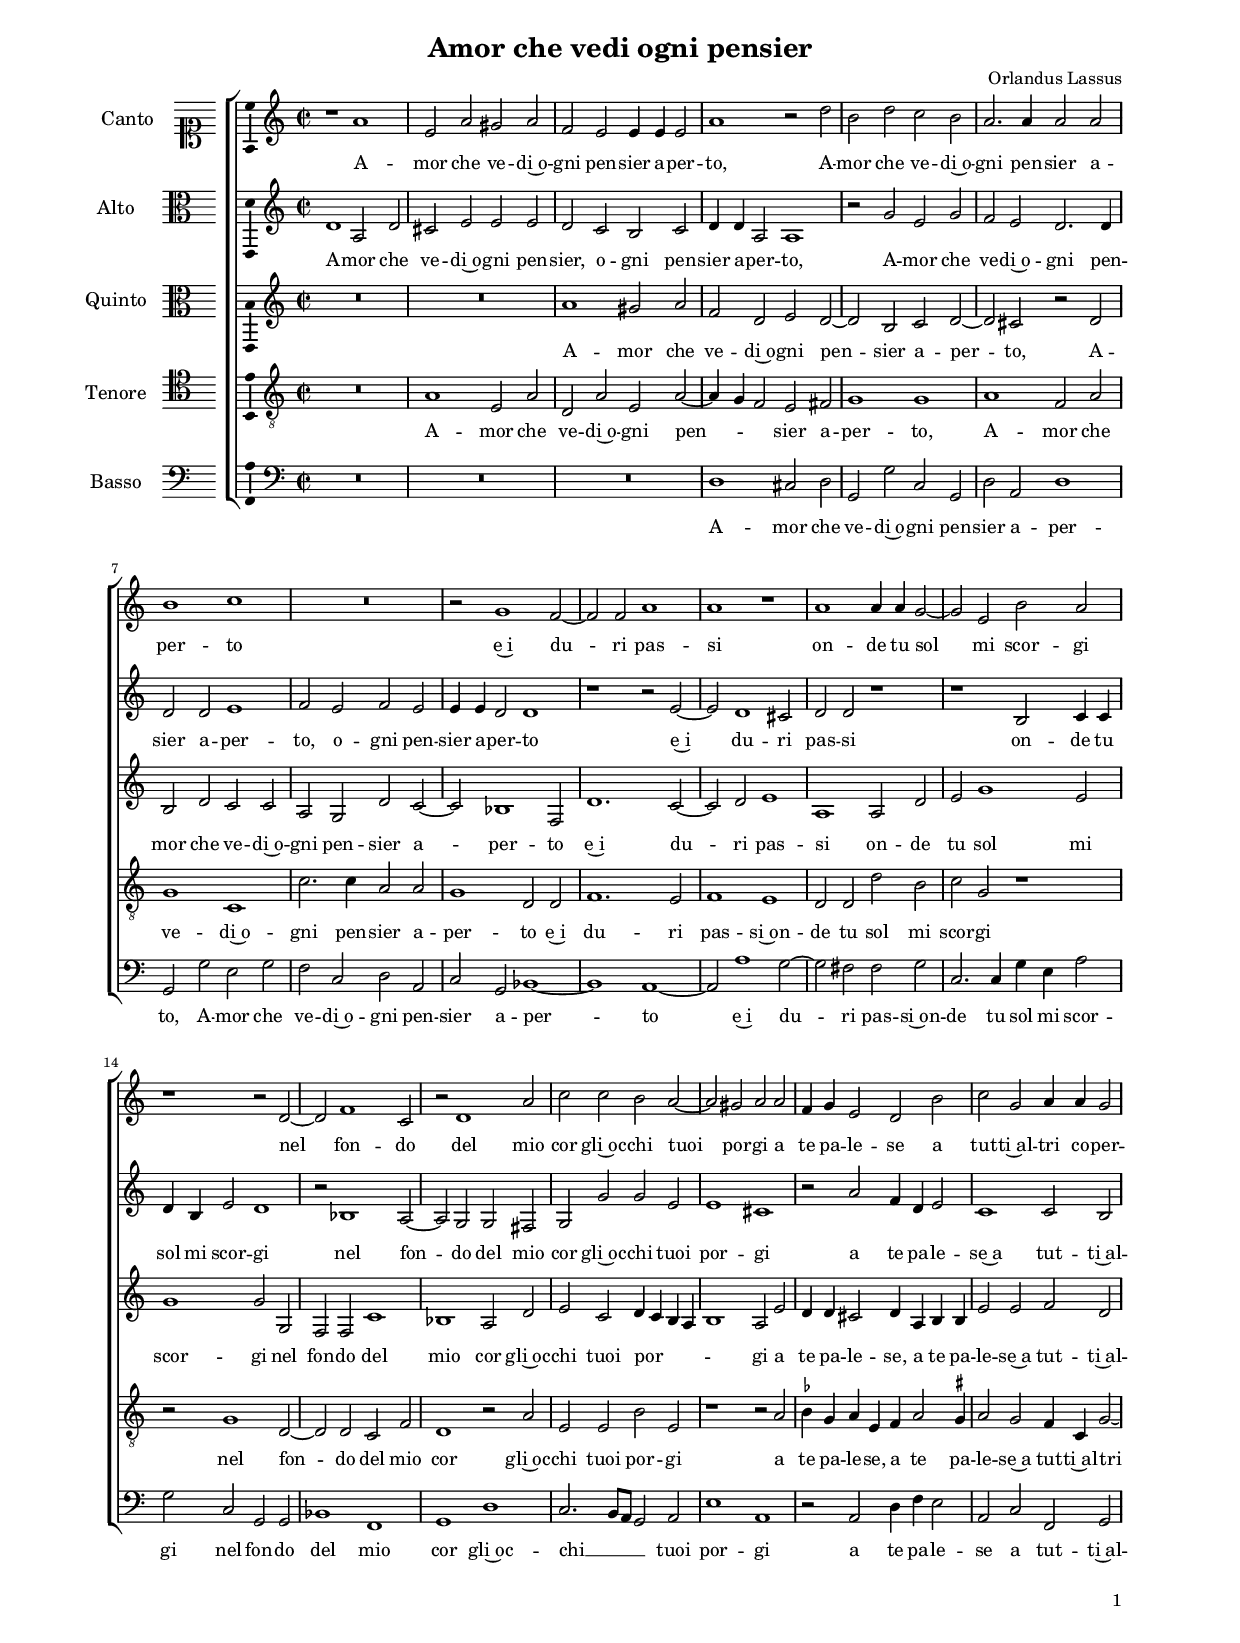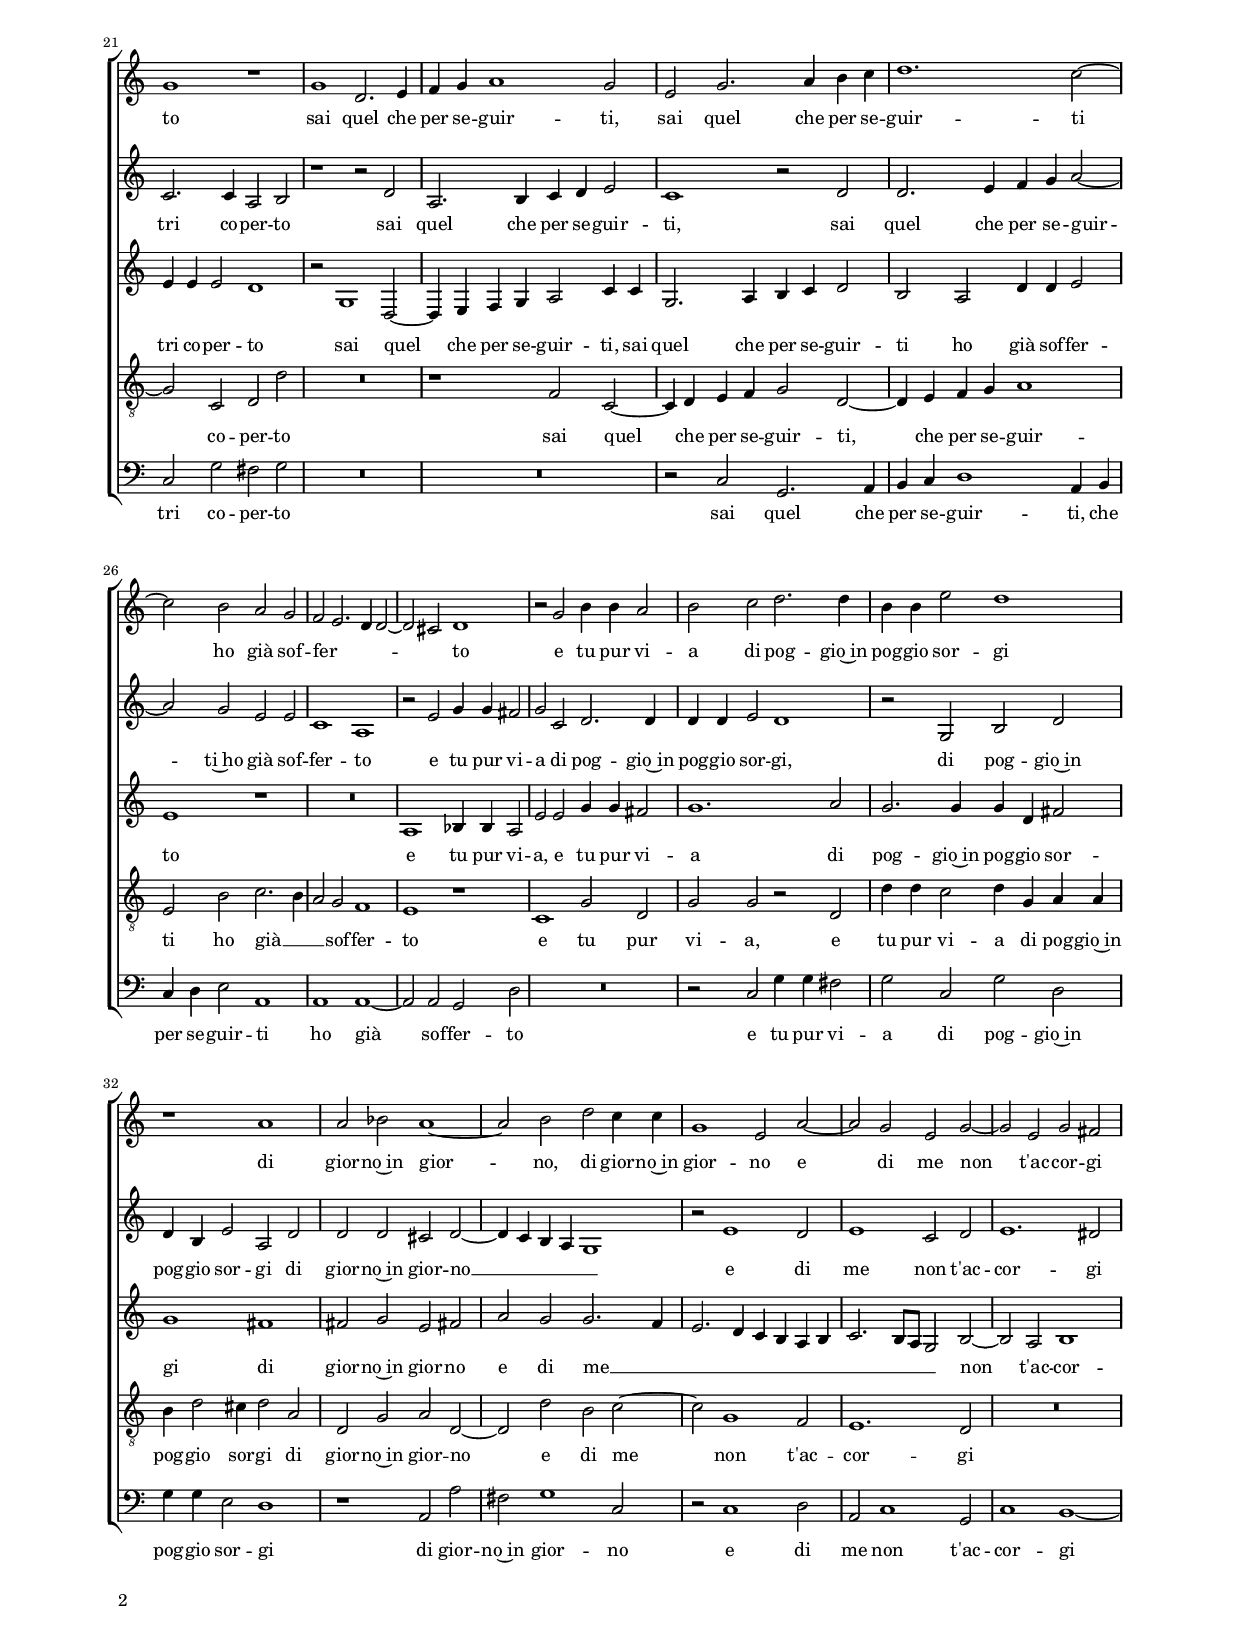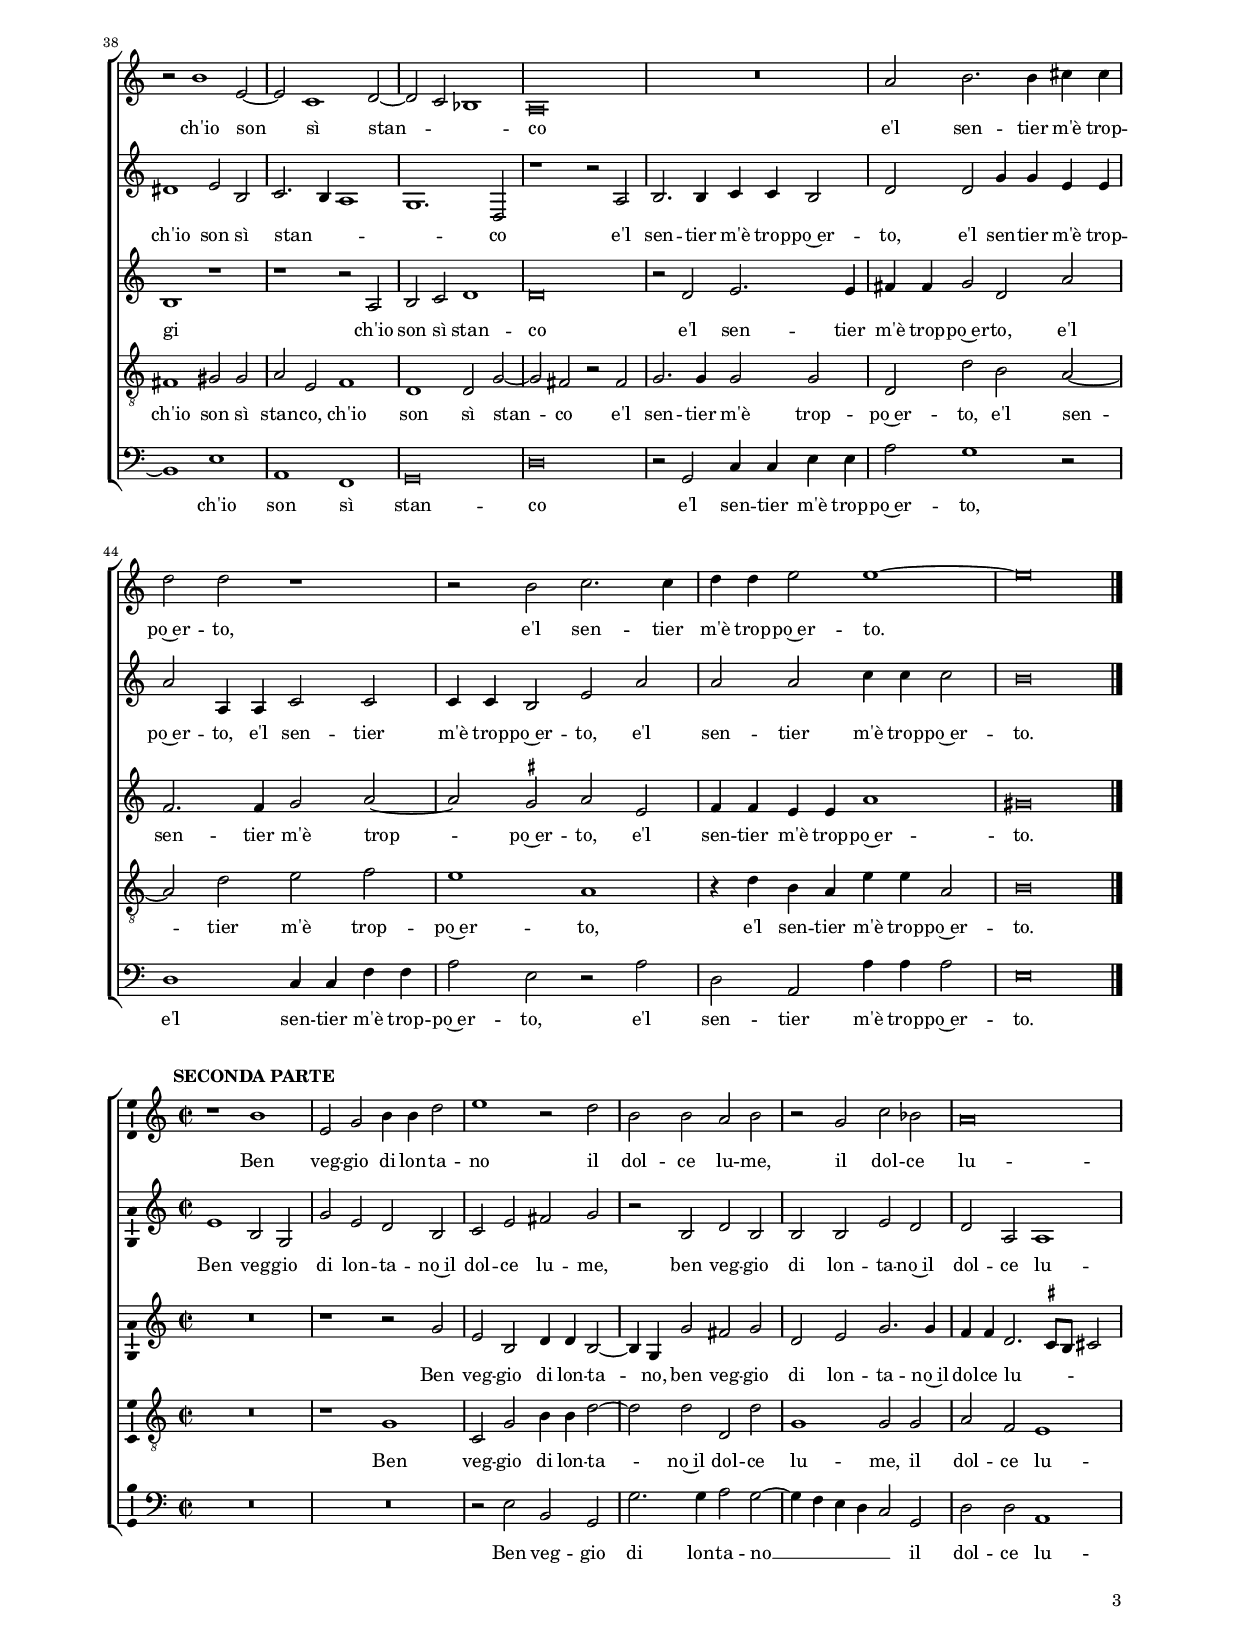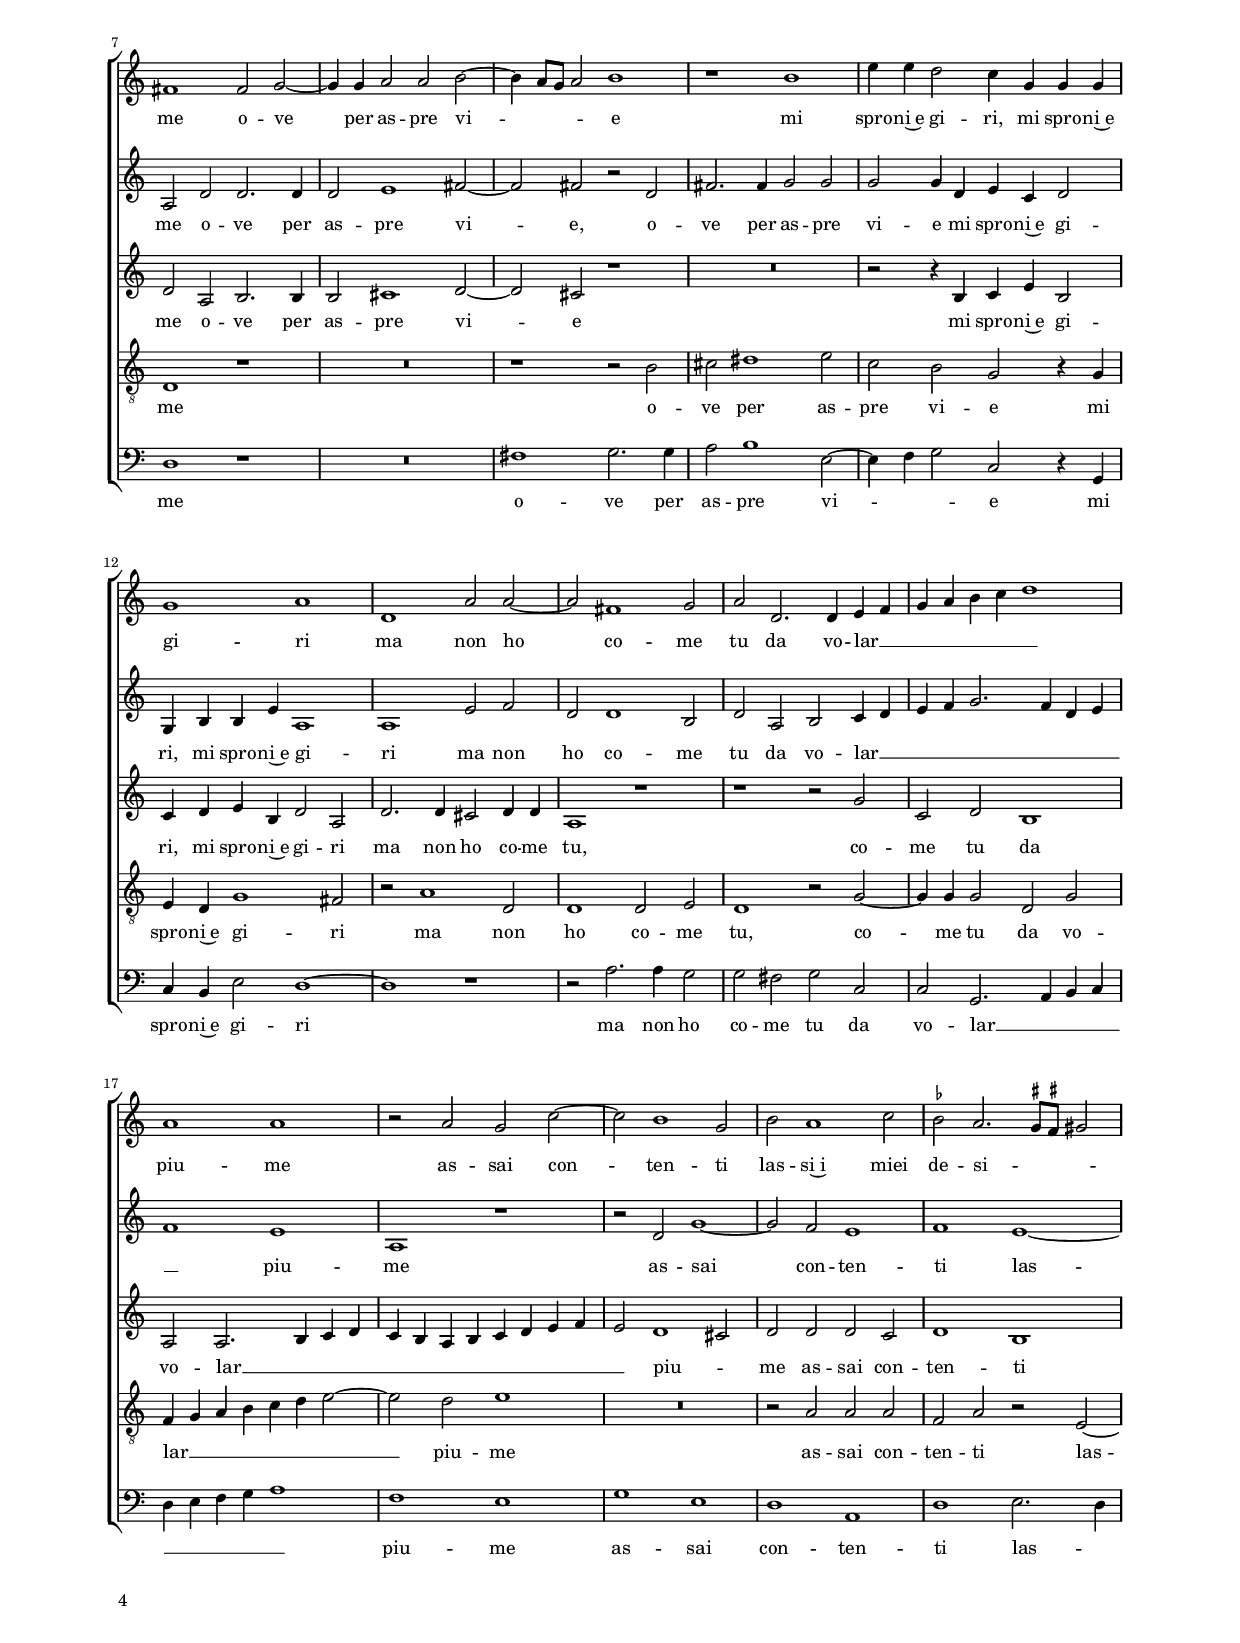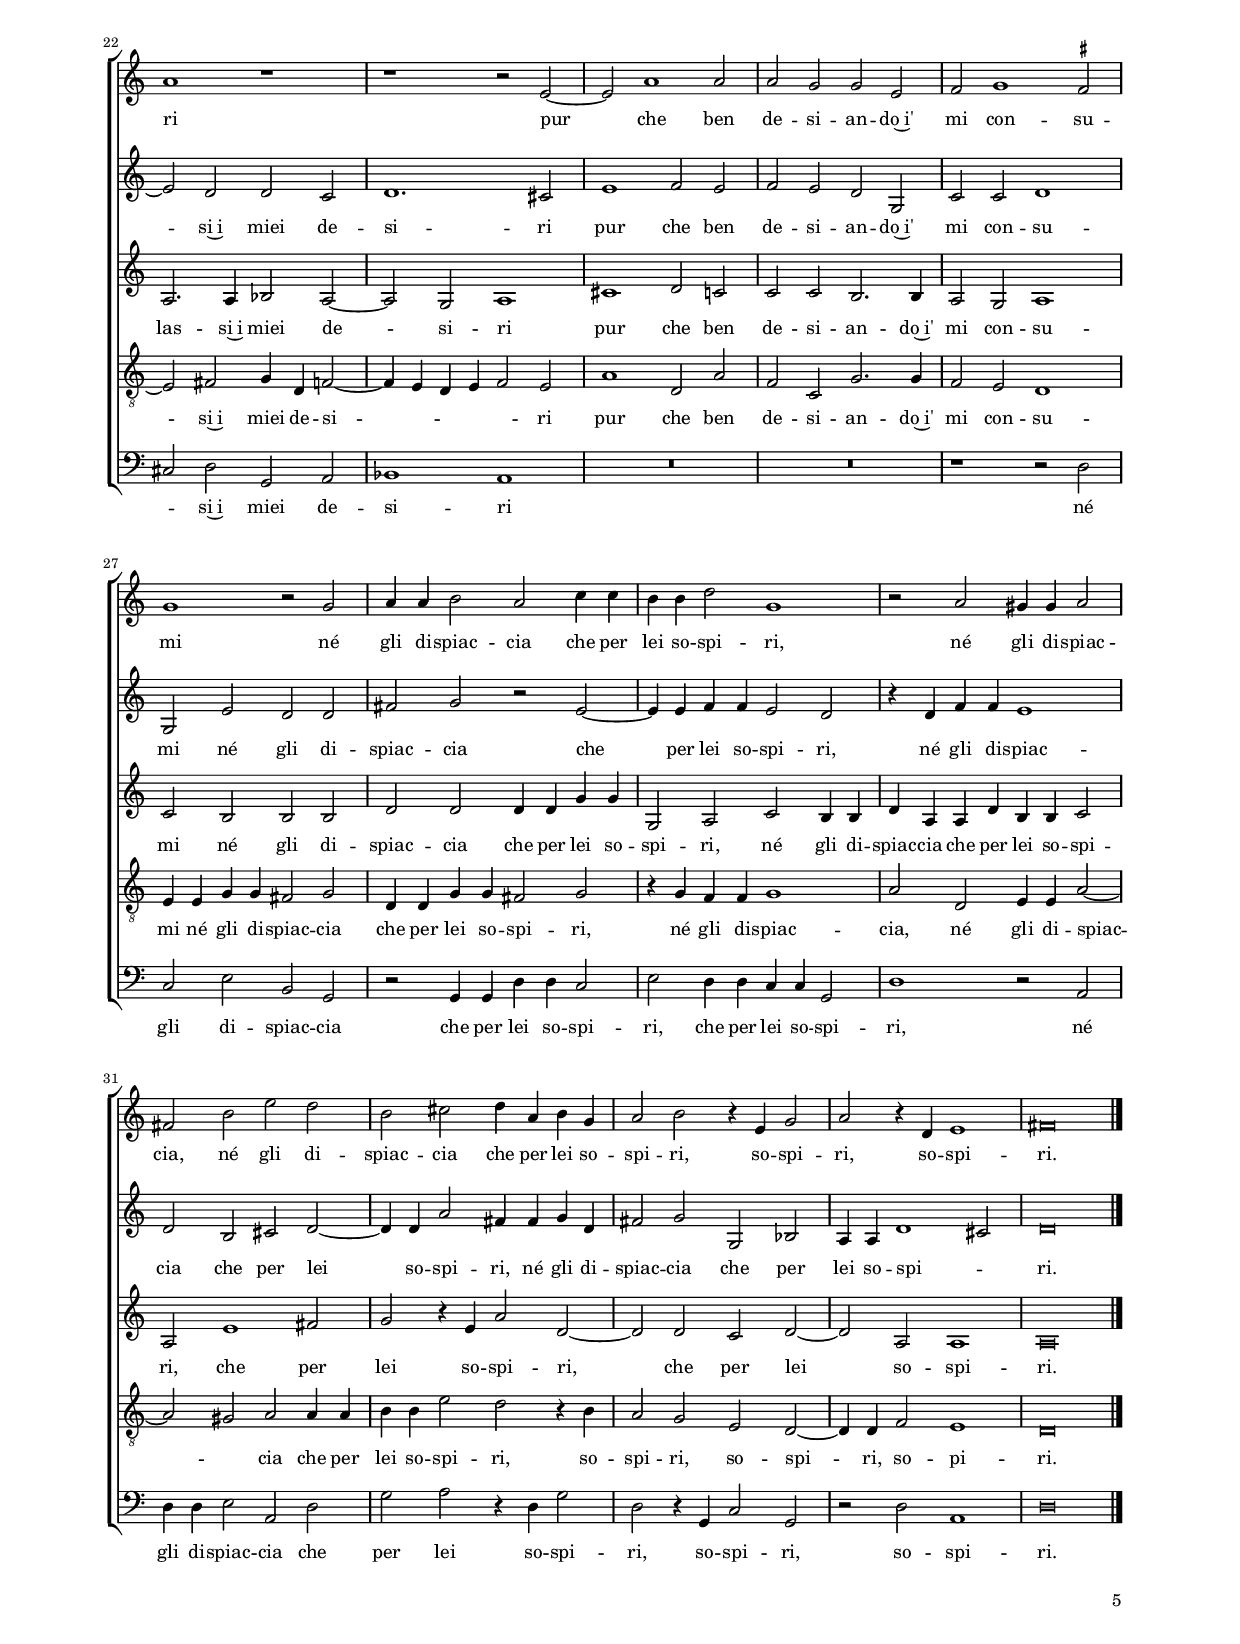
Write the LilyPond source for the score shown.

\header
{
  title="Amor che vedi ogni pensier"
  composer="Orlandus Lassus"
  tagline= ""
}

\version "2.24.1"
\language deutsch
#(set-global-staff-size 15)
% #(set-default-paper-size "letter")
#(ly:set-option 'point-and-click #f)

	
	ficta = { \once \set suggestAccidentals = ##t }
	
	forget = #(define-music-function (music) (ly:music?) #{
		\accidentalStyle forget
		$music
		\accidentalStyle default
		#})


\paper
	{
	top-margin = 1.8 \cm
	bottom-margin = 1.2 \cm
	left-margin = 2 \cm
	right-margin = 2 \cm
	ragged-bottom = ##f
	ragged-last-bottom = ##t
	print-page-number = ##f
	score-system-spacing = #'((basic-distance . 16) (minimum-distance . 14) (padding . 5) (strechability . 150))
	system-system-spacing = #'((basic-distance . 16) (minimum-distance . 14) (padding . 5) (strechability . 150))
	oddFooterMarkup=\markup   \fill-line { "" \fromproperty #'page:page-number-string }
	evenFooterMarkup=\markup  \fill-line { \fromproperty #'page:page-number-string "" }
	last-bottom-spacing = #'((basic-distance . 12) (minimum-distance . 7) (padding . 4))
	systems-per-page = 3
	page-count = 5
%	min-systems-per-page = 3
	}

global = {
	\key c \major
	\time 2/2 \set Score.measureLength = #(ly:make-moment 2/1)
	\skip 1*2*47 \bar "|."
	}
	

incipitcantus = \markup { \score {
	{
	\set Staff.instrumentName = \markup { \fontsize #1 "Canto" }
	\key c \major
	\clef soprano
	s4 \bar ""
	}
	\layout  {
	raggedright = ##t
	indent = 1.5 \cm
	line-width = 2.4 \cm
	\context { \Staff \remove Time_signature_engraver }
	\override Staff.Clef.Y-extent = #'(0 . 0)
	}} \hspace #1 }
      
      
incipitaltus = \markup { \score {
	{
	\set Staff.instrumentName = \markup { \fontsize #1 "Alto" }
	\key c \major
	\clef alto
	s4 \bar ""
	}
	\layout  {
	raggedright = ##t
	indent = 1.5 \cm
	line-width = 2.4 \cm
	\context { \Staff \remove Time_signature_engraver }
	\override Staff.Clef.Y-extent = #'(0 . 0)
	}} \hspace #1 }
      
      
incipitquintus = \markup { \score {
	{
	\set Staff.instrumentName = \markup { \fontsize #1 "Quinto" }
	\key c \major
	\clef alto
	s4 \bar ""
	}
	\layout  {
	raggedright = ##t
	indent = 1.5 \cm
	line-width = 2.4 \cm
	\context { \Staff \remove Time_signature_engraver }
	\override Staff.Clef.Y-extent = #'(0 . 0)
	}} \hspace #1 }
    

incipittenor = \markup { \score {
	{
	\set Staff.instrumentName = \markup { \fontsize #1 "Tenore" }
	\key c \major
	\clef tenor
	s4 \bar ""
	}
	\layout  {
	raggedright = ##t
	indent = 1.5 \cm
	line-width = 2.4 \cm
	\context { \Staff \remove Time_signature_engraver }
	\override Staff.Clef.Y-extent = #'(0 . 0)
	}} \hspace #1 }
      
      
incipitbassus = \markup { \score {
	{
	\set Staff.instrumentName = \markup { \fontsize #1 "Basso" }
	\key c \major
	\clef bass
	s4 \bar ""
	}
	\layout  {
	raggedright = ##t
	indent = 1.5 \cm
	line-width = 2.4 \cm
	\context { \Staff \remove Time_signature_engraver }
	\override Staff.Clef.Y-extent = #'(0 . 0)
	}} \hspace #1 }


cantus =  \relative c''
	{
	r1 a
	e2 a gis a
	f2 e e4 e e2
	a1 r2 d
%5
	h2 d c h |
	a2. a4 a2 a
	h1 c
	R\breve
	r2 g1 f2~
%10
	f2 f a1 |
	a1 r
	a1 a4 a g2~
	g2 e h' a
	r1 r2 d,~
%15
	d2 f1 c2 |
	r2 d1 a'2
	c2 c h a~
	a2 gis a a
	f4 g e2 d h'
%20
	c2 g a4 a g2 |
	g1 r
	g1 d2. e4
	f4 g a1 g2
	e2 g2. a4 h c
%25
	d1. c2~ |
	c2 h a g
	f2 e2. d4 d2~
	d2 cis d1
	r2 g h4 h a2
%30
	h2 c d2. d4 |
	h4 h e2 d1
	r1 a
	a2 b a1~
	a2 h d c4 c
%35
	g1 e2 a~ |
	a2 g e g~
	g2 e g fis
	r2 h1 e,2~
	e2 c1 d2~
%40
	d2 c b1 |
	a\breve
	R\breve
	a'2 h2. h4 cis4 cis
	d2 d r1
%45
	r2 h c2. c4 |
	d4 d e2 e1~
	e\breve |
	}


altus =  \relative c'
	{
	d1 a2 d
	cis2 e e e
	d2 c h c
	d4 d a2 a1
%5
	r2 g' e g |
	f2 e d2. d4
	d2 d e1
	f2 e f e
	e4 e d2 d1
%10
	r1 r2 e~ |
	e2 d1 cis2
	d2 d r1
	r1 h2 c4 c
	d4 h e2 d1
%15
	r2 b1 a2~ |
	a2 g g fis
	g2 g' g e
	e1 cis
	r2 a' f4 d e2
%20
	c1 c2 h |
	c2. c4 a2 h
	r1 r2 d
	a2. h4 c d e2
	c1 r2 d
%25
	d2. e4 f g a2~ |
	a2 g e e
	c1 a
	r2 e' g4 g fis2
	g2 c, d2. d4
%30
	d4 d e2 d1 |
	r2 g, h d
	d4 h e2 a, d
	d2 d cis d~
	d4 c h a g1
%35
	r2 e'1 d2 |
	e1 c2 d
	e1. dis2
	dis1 e2 h
	c2. h4 a1
%40
	g1. d2 |
	r1 r2 a'
	h2. h4 c c h2
	d2 d g4 g e e
	a2 a,4 a c2 c
%45
	c4 c h2 e a
	a2 a c4 c c2
	h\breve |
	}


quintus =  \relative c'
	{
	R\breve
	R\breve
	a'1 gis2 a
	f2 d e d~
%5
	d2 h c d~ |
	d2 cis r d
	h2 d c c
	a2 g d' c~
	c2 b1 f2
%10
	d'1. c2~ |
	c2 d e1
	a,1 a2 d
	e2 g1 e2
	g1 g2 g,
%15
	f2 f c'1 |
	b1 a2 d
	e2 c d4 c h a
	h1 a2 e'
	d4 d cis2 d4 a h h
%20
	e2 e f d |
	e4 e e2 d1
	r2 g,1 d2~
	d4 e f g a2 c4 c
	g2. a4 h c d2
%25
	h2 a d4 d e2 |
	e1 r
	R\breve
	a,1 b4 b a2
	e'2 e g4 g fis2
%30
	g1. a2 |
	g2. g4 g d fis2
	g1 fis
	fis2 g e fis!
	a2 g g2. f4
%35
	e2. d4 c h a h |
	c2. h8 a g2 h~
	h2 a h1
	h1 r
	r1 r2 a
%40
	h2 c d1 |
	d\breve
	r2 d e2. e4
	fis4 fis g2 d a'
	f2. f4 g2 a~
%45
	a2 \ficta gis a e |
	f4 f e e a1
	gis\breve |
	}


tenor  =  \relative c'
	{
	R\breve
	a1 e2 a
	d,2 a' e a~
	a4 g f2 e fis
%5
	g1 g |
	a1 f2 a
	g1 c,
	c'2. c4 a2 a
	g1 d2 d
%10
	f1. e2 |
	f1 e
	d2 d d' h
	c2 g r1
	r2 g1 d2~
%15
	d2 d c f |
	d1 r2 a'
	e2 e h' e,
	r1 r2 a
	\ficta b4 g a e f a2 \ficta gis4
%20
	a2 g f4 c g'2~ |
	g2 c, d d'
	R\breve
	r1 f,2 c~
	c4 d e f g2 d~
%25
	d4 e f g a1 |
	e2 h' c2. h4
	a2 g f1
	e1 r
	c1 g'2 d
%30
	g2 g r d |
	d'4 d c2 d4 g, a a
	h4 d2 cis4 d2 a
	d,2 g a d,~
	d2 d' h c~
%35
	c2 g1 f2 |
	e1. d2 % originally dis2
	R\breve
	fis1 gis2 gis
	a2 e f1
%40
	d1 d2 g~ |
	g2 fis r fis
	g2. g4 g2 g
	d2 d' h a~
	a2 d e f
%45
	e1 a, |
	r4 d h a e' e a,2
	h\breve |
	}


bassus  =  \relative c
	{
	R\breve
	R\breve
	R\breve
	d1 cis2 d
%5
	g,2 g' c, g |
	d'2 a d1
	g,2 g' e g
	f2 c d a
	c2 g b1~
%10
	b1 a~ |
	a2 a'1 g2~
	g2 fis fis g
	c,2. c4 g' e a2
	g2 c, g g
%15
	b1 f |
	g1 d'
	c2. h8 a g2 a
	e'1 a,
	r2 a d4 f e2
%20
	a,2 c f, g |
	c2 g' fis g
	R\breve
	R\breve
	r2 c, g2. a4
%25
	h4 c d1 a4 h |
	c4 d e2 a,1
	a1 a~
	a2 a g d'
	R\breve
%30
	r2 c g'4 g fis2 |
	g2 c, g' d
	g4 g e2 d1
	r1 a2 a'
	fis2 g1 c,2
%35
	r2 c1 d2 |
	a2 c1 g2
	c1 h~
	h1 e
	a,1 f
%40
	g\breve |
	d'\breve
	r2 g, c4 c e e
	a2 g1 r2
	d1 c4 c f f
%45
	a2 e r a |
	d,2 a a'4 a a2
	e\breve |
	}


lyricscantus = \lyricmode {
	A -- mor che ve -- di~o -- gni pen -- sier a -- per -- to,
	A -- mor che ve -- di~o -- gni pen -- sier a -- per -- to
	e~i du -- ri pas -- si on -- de tu sol mi scor -- gi
	nel fon -- do del mio cor gli~oc -- chi tuoi por -- gi
	a te pa -- le -- se a tut -- ti~al -- tri co -- per -- to
	sai quel che per se -- guir -- ti,
	sai quel che per se -- guir -- ti ho già sof -- fer -- _ _ _ _ to
	e tu pur vi -- a di pog -- gio~in pog -- gio sor -- gi
	di gior -- no~in gior -- no,
	di gior -- no~in gior -- no e di me non t'ac -- cor -- gi
	ch'io son sì stan -- _ _ co e'l sen -- tier m'è trop -- po~er -- to,
	e'l sen -- tier m'è trop -- po~er -- to.
	}


lyricsaltus = \lyricmode {
	A -- mor che ve -- di~o -- gni pen -- sier,
	o -- gni pen -- sier a -- per -- to,
	A -- mor che ve -- di~o -- gni pen -- sier a -- per -- to,
	o -- gni pen -- sier a -- per -- to
	e~i du -- ri pas -- si on -- de tu sol mi scor -- gi
	nel fon -- do del mio cor gli~oc -- chi tuoi por -- gi
	a te pa -- le -- se~a tut -- ti~al -- tri co -- per -- to
	sai quel che per se -- guir -- ti,
	sai quel che per se -- guir -- ti~ho già sof -- fer -- to
	e tu pur vi -- a di pog -- gio~in pog -- gio sor -- gi,
	di pog -- gio~in pog -- gio sor -- gi
	di gior -- no~in gior -- no __ _ _ _ _ e di me non t'ac -- cor -- gi
	ch'io son sì stan -- _ _ _ co e'l sen -- tier m'è trop -- po~er -- to,
	e'l sen -- tier m'è trop -- po~er -- to,
	e'l sen -- tier m'è trop -- po~er -- to,
	e'l sen -- tier m'è trop -- po~er -- to.
	}


lyricsquintus = \lyricmode {
	A -- mor che ve -- di~o -- gni pen -- sier a -- per -- to,
	A -- mor che ve -- di~o -- gni pen -- sier a -- per -- to
	e~i du -- ri pas -- si on -- de tu sol mi scor -- gi
	nel fon -- do del mio cor gli~oc -- chi tuoi por -- _ _ _ _ gi
	a te pa -- le -- se,
	a te pa -- le -- se~a tut -- ti~al -- tri co -- per -- to
	sai quel che per se -- guir -- ti,
	sai quel che per se -- guir -- ti ho già sof -- fer -- to
	e tu pur vi -- a,
	e tu pur vi -- a di pog -- gio~in pog -- gio sor -- gi
	di gior -- no~in gior -- no e di me __ _ _ _ _ _ _ _ _ _ _ _ non t'ac -- cor -- gi
	ch'io son sì stan -- co e'l sen -- tier m'è trop -- po~er -- to,
	e'l sen -- tier m'è trop -- po~er -- to,
	e'l sen -- tier m'è trop -- po~er -- to.
	}


lyricstenor = \lyricmode {
	A -- mor che ve -- di~o -- gni pen -- _ _ sier a -- per -- to,
	A -- mor che ve -- di~o -- gni pen -- sier a -- per -- to
	e~i du -- ri pas -- si~on -- de tu sol mi scor -- gi
	nel fon -- do del mio cor gli~oc -- chi tuoi por -- gi
	a te pa -- le -- se,
	a te pa -- le -- se~a tut -- ti~al -- tri co -- per -- to
	sai quel che per se -- guir -- ti,
	che per se -- guir -- ti ho già __ _ _ sof -- fer -- to
	e tu pur vi -- a,
	e tu pur vi -- a di pog -- gio~in pog -- gio sor -- gi
	di gior -- no~in gior -- no e di me non t'ac -- cor -- gi
	ch'io son sì stan -- co,
	ch'io son sì stan -- co e'l sen -- tier m'è trop -- po~er -- to,
	e'l sen -- tier m'è trop -- po~er -- to,
	e'l sen -- tier m'è trop -- po~er -- to.
	}


lyricsbassus = \lyricmode {
	A -- mor che ve -- di~o -- gni pen -- sier a -- per -- to,
	A -- mor che ve -- di~o -- gni pen -- sier a -- per -- to
	e~i du -- ri pas -- si~on -- de tu sol mi scor -- gi
	nel fon -- do del mio cor gli~oc -- chi __ _ _ _ tuoi por -- gi
	a te pa -- le -- se a tut -- ti~al -- tri co -- per -- to
	sai quel che per se -- guir -- ti,
	che per se -- guir -- ti ho già sof -- fer -- to
	e tu pur vi -- a di pog -- gio~in pog -- gio sor -- gi
	di gior -- no~in gior -- no e di me non t'ac -- cor -- gi
	ch'io son sì stan -- co e'l sen -- tier m'è trop -- po~er -- to,
	e'l sen -- tier m'è trop -- po~er -- to,
	e'l sen -- tier m'è trop -- po~er -- to.
	}


\score
{  
	% \transpose {
	\new ChoirStaff \with { \override StaffGrouper.staff-staff-spacing.basic-distance = #12 }
	<<

	\new Staff << \global
	\new Voice="v1" {
		\set Staff.instrumentName=\incipitcantus
		\set Staff.midiInstrument = "reed organ"
		\clef violin
		\cantus }
	\new Lyrics \lyricsto "v1" {\lyricscantus }
	>>


	\new Staff << \global
	\new Voice="v2" {
		\set Staff.instrumentName=\incipitaltus
		\set Staff.midiInstrument = "reed organ"
		\clef violin 
		\altus}
	\new Lyrics \lyricsto "v2" {\lyricsaltus }
	>>


	\new Staff << \global
	\new Voice="v5" {
		\set Staff.instrumentName=\incipitquintus
		\set Staff.midiInstrument = "reed organ"
		\clef violin
		\quintus}
	\new Lyrics \lyricsto "v5" {\lyricsquintus }
	>>


	\new Staff << \global
	\new Voice="v3" {
		\set Staff.instrumentName=\incipittenor
		\set Staff.midiInstrument = "reed organ"
		\clef "G_8"
		\tenor }
	\new Lyrics \lyricsto "v3" {\lyricstenor }
	>>


	\new Staff << \global
	\new Voice="v4" {
		\set Staff.instrumentName=\incipitbassus
		\set Staff.midiInstrument = "reed organ"
		\clef bass
		\bassus }
	\new Lyrics \lyricsto "v4" {\lyricsbassus}
	>>

	>>
	% } % transpose

	\layout
	{
	indent = 2 \cm
	\context { \Staff \override TimeSignature.break-visibility = #end-of-line-invisible }
	\context { \Lyrics \override VerticalAxisGroup.nonstaff-relatedstaff-spacing.padding = #1.4 }
	\context { \Staff \consists Ambitus_engraver }
	\context { \Score \override BarNumber.padding = #2 }
	\context { \Voice \override NoteHead.style = #'baroque }
	}


\midi
	{
	\tempo 2 = 90
	}

}

%%%%%%%%%%%%%%%%%%%%  SECUNDA PARS %%%%%%%%%%%%%%%%%%%%


global = {
	\key c \major
	\time 2/2 \set Score.measureLength = #(ly:make-moment 2/1)
	\skip 1*2*35 \bar "|."
	}


cantus =  \relative c''
	{
	r1 h
	e,2 g h4 h d2
	e1 r2 d
	h2 h a h
%5
	r2 g c b |
	a\breve
	fis1 fis2 g~
	g4 g a2 a h~
	h4 a8 g a2 h1
%10
	r1 h |
	e4 e d2 c4 g g g
	g1 a
	d,1 a'2 a~
	a2 fis1 g2
%15
	a2 d,2. d4 e f |
	g4 a h c d1
	a1 a
	r2 a g c~
	c2 h1 g2
%20
	h2 a1 c2 |
	\ficta b2 a2. \ficta gis8 \ficta fis gis!2
	a1 r
	r1 r2 e~
	e2 a1 a2
%25
	a2 g g e |
	f2 g1 \ficta fis2
	g1 r2 g
	a4 a h2 a2 c4 c
	h4 h d2 g,1
%30
	r2 a gis4 gis a2 |
	fis2 h e d
	h2 cis d4 a h g
	a2 h r4 e, g2
	a2 r4 d, e1
%35
	fis\breve |
	}


altus =  \relative c'
	{
	e1 h2 g
	g'2 e d h
	c2 e fis g
	r2 h, d h
%5
	h2 h e d |
	d2 a a1
	a2 d d2. d4
	d2 e1 fis2~
	fis fis r d
%10
	fis2. fis4 g2 g |
	g2 g4 d e4 c d2
	g,4 h h e a,1
	a1 e'2 f
	d2 d1 h2
%15
	d2 a h c4 d |
	e4 f g2. f4 d e
	f1 e
	a,1 r
	r2 d g1~
%20
	g2 f e1 |
	f1 e~
	e2 d d c
	d1. cis2
	e1 f2 e |
%25
	f2 e d g, |
	c2 c d1
	g,2 e' d d
	fis2 g r e~
	e4 e f f e2 d
%30
	r4 d f f e1 |
	d2 h cis d~
	d4 d a'2 fis4 fis g d
	fis2 g g, b
	a4 a d1 cis2
%35
	d\breve |
	}


quintus =  \relative c'
	{
	R\breve
	r1 r2 g'
	e2 h d4 d h2~
	h4 g g'2 fis g
%5
	d2 e g2. g4 |
	f4 f d2. \ficta cis8 h cis!2
	d2 a h2. h4
	h2 cis1 d2~
	d2 cis r1
%10
	R\breve |
	r2 r4 h c e h2
	c4 d e h d2 a
	d2. d4 cis2 d4 d
	a1 r
%15
	r1 r2 g' |
	c,2 d h1
	a2 a2. h4 c d
	c4 h a h c d e f
	e2 d1 cis2
%20
	d2 d d c | % In the 1566 and 1570 Gardano edition cis !!
	d1 h
	a2. a4 b2 a~
	a2 g a1
	cis1 d2 c
%25
	c2 c h2. h4 |
	a2 g a1
	c2 h h h
	d2 d d4 d g g
	g,2 a c h4 h
%30
	d4 a a d h h c2 |
	a2 e'1 fis2
	g2 r4 e a2 d,~
	d2 d c d~
	d2 a a1
%35
	a\breve |
	}


tenor  =  \relative c'
	{
	R\breve
	r1 g
	c,2 g' h4 h d2~
	d2 d d, d'
%5
	g,1 g2 g |
	a2 f e1
	d1 r
	R\breve
	r1 r2 h'
%10
	cis2 dis1 e2 |
	c2 h g r4 g
	e4 d g1 fis2
	r2 a1 d,2
	d1 d2 e
%15
	d1 r2 g~ |
	g4 g g2 d g
	f4 g a h c d e2~
	e2 d e1
	R\breve
%20
	r2 a, a a |
	f2 a r e~
	e2 fis g4 d f2~
	f4 e d e f2 e
	a1 d,2 a'
%25
	f2 c g'2. g4 |
	f2 e d1
	e4 e g g fis2 g
	d4 d g g fis2 g
	r4 g f f g1
%30
	a2 d, e4 e a2~ |
	a2 gis a a4 a
	h4 h e2 d r4 h
	a2 g e d~
	d4 d f2 e1
%35
	d\breve |
	}


bassus  =  \relative c
	{
	R\breve
	R\breve
	r2 e h g
	g'2. g4 a2 g~
%5
	g4 f e d c2 g |
	d'2 d a1
	d1 r
	R\breve
	fis1 g2. g4
%10
	a2 h1 e,2~ |
	e4 f g2 c, r4 g
	c4 h e2 d1~
	d1 r
	r2 a'2. a4 g2
%15
	g2 fis g c, |
	c2 g2. a4 h c
	d4 e f g a1
	f1 e
	g1 e
%20
	d1 a |
	d1 e2. d4
	cis2 d g, a
	b1 a
	R\breve
%25
	R\breve |
	r1 r2 d
	c2 e h g
	r2 g4 g d' d c2
	e2 d4 d c c g2
%30
	d'1 r2 a |
	d4 d e2 a, d
	g2 a r4 d, g2
	d2 r4 g, c2 g
	r2 d' a1
%35
	d\breve |
	}


lyricscantus = \lyricmode {
	Ben veg -- gio di lon -- ta -- no
	il dol -- ce lu -- me,
	il dol -- ce lu -- me
	o -- ve per as -- pre vi -- _ _ _ e
	mi spro -- ni~e gi -- ri,
	mi spro -- ni~e gi -- ri
	ma non ho co -- me tu da vo -- lar __ _ _ _ _ _ _ piu -- me
	as -- sai con -- ten -- ti las -- si~i miei de -- si -- _ _ _ ri
	pur che ben de -- si -- an -- do~i' mi con -- su -- mi
	né gli di -- spiac -- cia che per lei so -- spi -- ri,
	né gli di -- spiac -- cia,
	né gli di -- spiac -- cia che per lei so -- spi -- ri,
	so -- spi -- ri,
	so -- spi -- ri.
	}


lyricsaltus = \lyricmode {
	Ben veg -- gio di lon -- ta -- no~il dol -- ce lu -- me,
	ben veg -- gio di lon -- ta -- no~il dol -- ce lu -- me
	o -- ve per as -- pre vi -- e,
	o -- ve per as -- pre vi -- e
	mi spro -- ni~e gi -- ri,
	mi spro -- ni~e gi -- ri
	ma non ho co -- me tu da vo -- lar __ _ _ _ _ _ _ _ _ piu -- me
	as -- sai con -- ten -- ti las -- si~i miei de -- si -- ri
	pur che ben de -- si -- an -- do~i' mi con -- su -- mi
	né gli di -- spiac -- cia che per lei so -- spi -- ri,
	né gli di -- spiac -- cia che per lei so -- spi -- ri,
	né gli di -- spiac -- cia che per lei so -- spi -- _ ri.
	}


lyricsquintus = \lyricmode {
	Ben veg -- gio di lon -- ta -- no,
	ben veg -- gio di lon -- ta -- no~il dol -- ce lu -- _ _ _ me
	o -- ve per as -- pre vi -- e
	mi spro -- ni~e gi -- ri,
	mi spro -- ni~e gi -- ri
	ma non ho co -- me tu,
	co -- me tu da vo -- lar __ _ _ _ _ _ _ _ _ _ _ _ _ piu -- _ me
	as -- sai con -- ten -- ti las -- si~i miei de -- si -- ri
	pur che ben de -- si -- an -- do~i' mi con -- su -- mi
	né gli di -- spiac -- cia che per lei so -- spi -- ri,
	né gli di -- spiac -- cia che per lei so -- spi -- ri,
	che per lei so -- spi -- ri,
	che per lei so -- spi -- ri.
	}


lyricstenor = \lyricmode {
	Ben veg -- gio di lon -- ta -- no~il dol -- ce lu -- me,
	il dol -- ce lu -- me
	o -- ve per as -- pre vi -- e
	mi spro -- ni~e gi -- ri
	ma non ho co -- me tu,
	co -- me tu da vo -- lar __ _ _ _ _ _ _ piu -- me
	as -- sai con -- ten -- ti las -- si~i miei de -- si -- _ _ _ _ ri
	pur che ben de -- si -- an -- do~i' mi con -- su -- mi
	né gli di -- spiac -- cia che per lei so -- spi -- ri,
	né gli di -- spiac -- cia,
	né gli di -- spiac -- _ cia che per lei so -- spi -- ri,
	so -- spi -- ri,
	so -- spi -- ri,
	so -- pi -- ri.
	}


lyricsbassus = \lyricmode {
	Ben veg -- gio di lon -- ta -- no __ _ _ _ _
	il dol -- ce lu -- me
	o -- ve per as -- pre vi -- _ _ e
	mi spro -- ni~e gi -- ri
	ma non ho co -- me tu da vo -- lar __ _ _ _ _ _ _ _ _ piu -- me
	as -- sai con -- ten -- ti las -- _ _ si~i miei de -- si -- ri
	né gli di -- spiac -- cia che per lei so -- spi -- ri,
	che per lei so -- spi -- ri,
	né gli di -- spiac -- cia che per lei so -- spi -- ri,
	so -- spi -- ri,
	so -- spi -- ri.
	}


\score
	{  
	% \transpose {
	\new ChoirStaff \with { \override StaffGrouper.staff-staff-spacing.basic-distance = #12 }
	<<

	\new Staff <<\global
	\new Voice="v1" {
	  %\set Staff.instrumentName=Cantus
		\set Staff.midiInstrument = "reed organ"
		\clef violin
		\cantus }
	\new Lyrics \lyricsto "v1" {\lyricscantus }
	>>


	\new Staff << \global
	\new Voice="v2" {
	  %\set Staff.instrumentName=Altus
		\set Staff.midiInstrument = "reed organ"
		\clef violin 
		\altus}
	\new Lyrics \lyricsto "v2" {\lyricsaltus }
	>>


	\new Staff << \global
	\new Voice="v5" {
	  %\set Staff.instrumentName=Quintus
		\set Staff.midiInstrument = "reed organ"
		\clef violin
		\quintus}
	\new Lyrics \lyricsto "v5" {\lyricsquintus }
	>>


	\new Staff <<\global
	\new Voice="v3" {
	  %\set Staff.instrumentName=Tenor
		\set Staff.midiInstrument = "reed organ"
		\clef "G_8"
		\tenor }
	\new Lyrics \lyricsto "v3" {\lyricstenor }
	>>


	\new Staff <<\global
	\new Voice="v4" {
	  %\set Staff.instrumentName=Bassus
		\set Staff.midiInstrument = "reed organ"
		\clef bass
		\bassus }
	\new Lyrics \lyricsto "v4" {\lyricsbassus}
	>>
	
	>>
	% } % transpose

	\layout
	{
	indent = 0 \cm
	\context { \Staff \override TimeSignature.break-visibility = #end-of-line-invisible }
	\context { \Lyrics \override VerticalAxisGroup.nonstaff-relatedstaff-spacing.padding = #1.4 }
	\context { \Staff \consists Ambitus_engraver }
	\context { \Score \override BarNumber.padding = #2 }
	\context { \Voice \override NoteHead.style = #'baroque }
	}

	\header { piece = \markup { \raise #2 \hspace # 7 \bold "SECONDA PARTE"} }

\midi
	{
	\tempo 2 = 90
	}
	
}

% EOF
